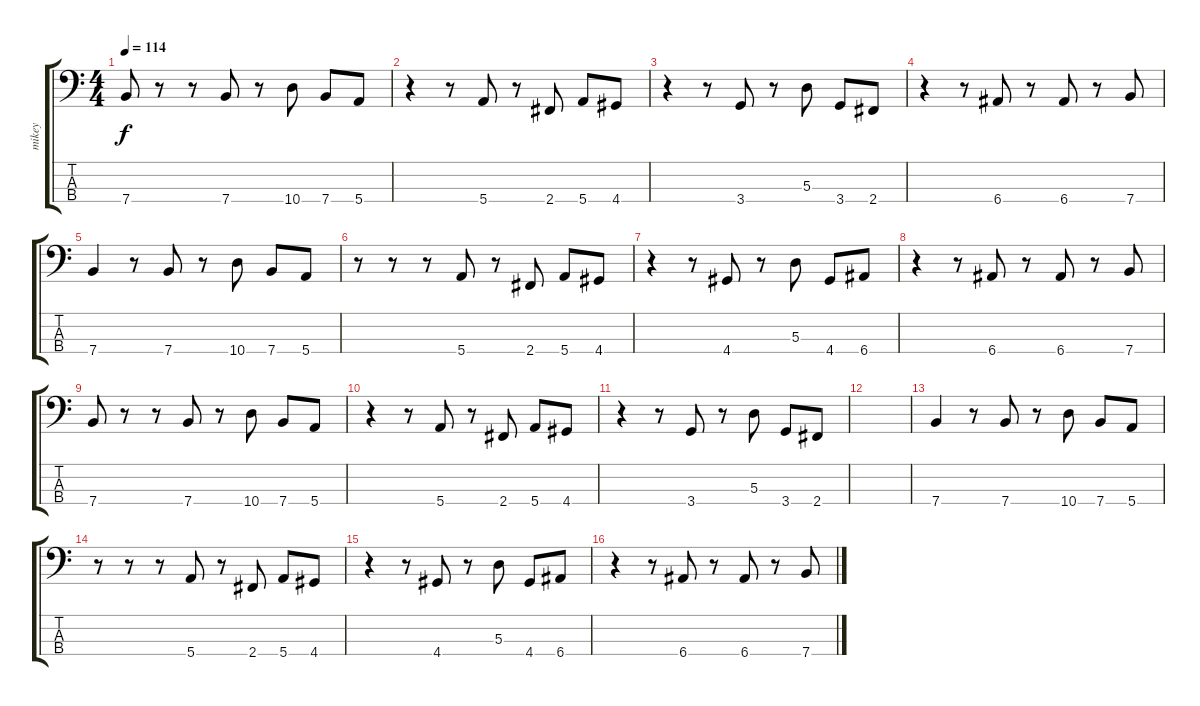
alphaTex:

\track ("mikey" "mikey") {instrument electricbassfinger}
\staff {score tabs}
\tuning (G2 D2 A1 E1) {hide}
\ts (4 4)
\tempo 114
\clef f4
\ks c
7.4.8{dy f} r.8 r.8 7.4.8 r.8 10.4.8 7.4.8 5.4.8 |
r.4 r.8 5.4.8 r.8 2.4.8 5.4.8 4.4.8 |
r.4 r.8 3.4.8 r.8 5.3.8 3.4.8 2.4.8 |
r.4 r.8 6.4.8 r.8 6.4.8 r.8 7.4.8 |
7.4.4 r.8 7.4.8 r.8 10.4.8 7.4.8 5.4.8 |
r.8 r.8 r.8 5.4.8 r.8 2.4.8 5.4.8 4.4.8 |
r.4 r.8 4.4.8 r.8 5.3.8 4.4.8 6.4.8 |
r.4 r.8 6.4.8 r.8 6.4.8 r.8 7.4.8 |
7.4.8 r.8 r.8 7.4.8 r.8 10.4.8 7.4.8 5.4.8 |
r.4 r.8 5.4.8 r.8 2.4.8 5.4.8 4.4.8 |
r.4 r.8 3.4.8 r.8 5.3.8 3.4.8 2.4.8 |
|
7.4.4 r.8 7.4.8 r.8 10.4.8 7.4.8 5.4.8 |
r.8 r.8 r.8 5.4.8 r.8 2.4.8 5.4.8 4.4.8 |
r.4 r.8 4.4.8 r.8 5.3.8 4.4.8 6.4.8 |
r.4 r.8 6.4.8 r.8 6.4.8 r.8 7.4.8
